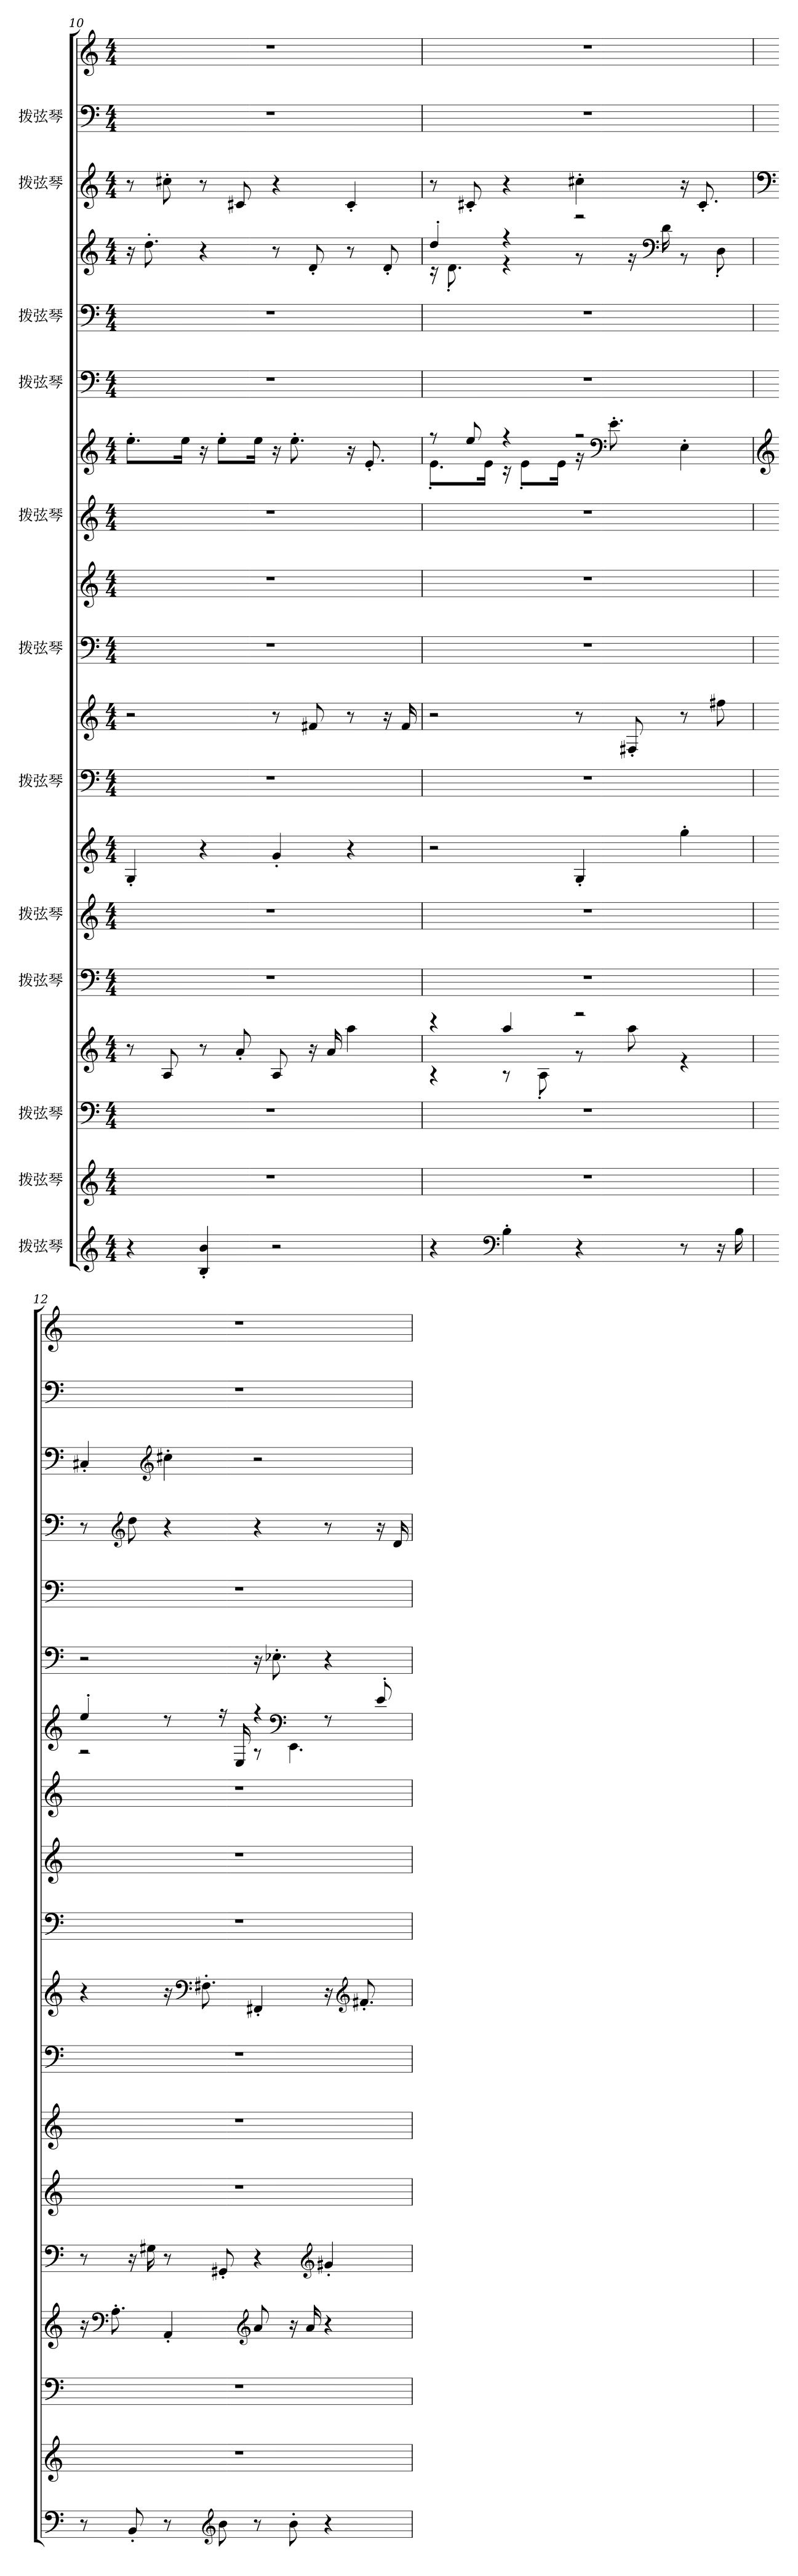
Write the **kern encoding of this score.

**kern	**kern	**kern	**kern	**kern	**kern	**kern	**kern	**kern	**kern	**kern	**kern	**kern	**kern	**kern	**kern	**kern	**kern	**kern
*part12	*part11	*part10	*part10	*part9	*part8	*part8	*part7	*part7	*part6	*part6	*part5	*part5	*part4	*part3	*part3	*part2	*part1	*part1
*staff19	*staff18	*staff17	*staff16	*staff15	*staff14	*staff13	*staff12	*staff11	*staff10	*staff9	*staff8	*staff7	*staff6	*staff5	*staff4	*staff3	*staff2	*staff1
*I"拨弦琴	*I"拨弦琴	*I"拨弦琴	*	*I"拨弦琴	*I"拨弦琴	*	*I"拨弦琴	*	*I"拨弦琴	*	*I"拨弦琴	*	*I"拨弦琴	*I"拨弦琴	*	*I"拨弦琴	*I"拨弦琴	*
*clefG2	*clefG2	*clefF4	*clefG2	*clefF4	*clefG2	*clefG2	*clefF4	*clefG2	*clefF4	*clefG2	*clefG2	*clefG2	*clefF4	*clefF4	*clefG2	*clefG2	*clefF4	*clefG2
*k[]	*k[]	*k[]	*k[]	*k[]	*k[]	*k[]	*k[]	*k[]	*k[]	*k[]	*k[]	*k[]	*k[]	*k[]	*k[]	*k[]	*k[]	*k[]
*M4/4	*M4/4	*M4/4	*M4/4	*M4/4	*M4/4	*M4/4	*M4/4	*M4/4	*M4/4	*M4/4	*M4/4	*M4/4	*M4/4	*M4/4	*M4/4	*M4/4	*M4/4	*M4/4
=10	=10	=10	=10	=10	=10	=10	=10	=10	=10	=10	=10	=10	=10	=10	=10	=10	=10	=10
4r	1r	1r	8r	1r	1r	4G'/	1r	2r	1r	1r	1r	8.ee'\L	1r	1r	16r	8r	1r	1r
.	.	.	.	.	.	.	.	.	.	.	.	.	.	.	8.dd'\	.	.	.
.	.	.	8A/	.	.	.	.	.	.	.	.	.	.	.	.	8cc#X'\	.	.
.	.	.	.	.	.	.	.	.	.	.	.	16ee\Jk	.	.	.	.	.	.
4B/' 4b/'	.	.	8r	.	.	4r	.	.	.	.	.	16r	.	.	4r	8r	.	.
.	.	.	.	.	.	.	.	.	.	.	.	8ee'\L	.	.	.	.	.	.
.	.	.	8a'/	.	.	.	.	.	.	.	.	.	.	.	.	8c#X/	.	.
.	.	.	.	.	.	.	.	.	.	.	.	16ee\Jk	.	.	.	.	.	.
2r	.	.	8A/	.	.	4g'/	.	8r	.	.	.	16r	.	.	8r	4r	.	.
.	.	.	.	.	.	.	.	.	.	.	.	8.ee'\	.	.	.	.	.	.
.	.	.	16r	.	.	.	.	8f#X/	.	.	.	.	.	.	8d'/	.	.	.
.	.	.	16a/	.	.	.	.	.	.	.	.	.	.	.	.	.	.	.
.	.	.	4aa\	.	.	4r	.	8r	.	.	.	16r	.	.	8r	4c#'/	.	.
.	.	.	.	.	.	.	.	.	.	.	.	8.e'/	.	.	.	.	.	.
.	.	.	.	.	.	.	.	16r	.	.	.	.	.	.	8d'/	.	.	.
.	.	.	.	.	.	.	.	16f#/	.	.	.	.	.	.	.	.	.	.
!!LO:PB:g=z
=11	=11	=11	=11	=11	=11	=11	=11	=11	=11	=11	=11	=11	=11	=11	=11	=11	=11	=11
*	*	*	*^	*	*	*	*	*	*	*	*	*^	*	*	*^	*	*	*
4r	1r	1r	4r	4r	1r	1r	2r	1r	2r	1r	1r	1r	8r	8.e'\L	1r	1r	4dd'/	16r	8r	1r	1r
.	.	.	.	.	.	.	.	.	.	.	.	.	.	.	.	.	.	8.d'\	.	.	.
.	.	.	.	.	.	.	.	.	.	.	.	.	8ee/	.	.	.	.	.	8c#X'/	.	.
.	.	.	.	.	.	.	.	.	.	.	.	.	.	16e\Jk	.	.	.	.	.	.	.
*clefF4	*	*	*	*	*	*	*	*	*	*	*	*	*	*	*	*	*	*	*	*	*
4B'\	.	.	4aa/	8r	.	.	.	.	.	.	.	.	4r	16r	.	.	4r	4r	4r	.	.
.	.	.	.	.	.	.	.	.	.	.	.	.	.	8e'\L	.	.	.	.	.	.	.
.	.	.	.	8A'\	.	.	.	.	.	.	.	.	.	.	.	.	.	.	.	.	.
.	.	.	.	.	.	.	.	.	.	.	.	.	.	16e\Jk	.	.	.	.	.	.	.
4r	.	.	2r	8r	.	.	4G'/	.	8r	.	.	.	2r	16r	.	.	2r	8r	4cc#X'\	.	.
*	*	*	*	*	*	*	*	*	*	*	*	*	*clefF4	*	*	*	*	*	*	*	*
.	.	.	.	.	.	.	.	.	.	.	.	.	.	8.e'\	.	.	.	.	.	.	.
.	.	.	.	8aa\	.	.	.	.	8F#X'/	.	.	.	.	.	.	.	.	16r	.	.	.
*	*	*	*	*	*	*	*	*	*	*	*	*	*	*	*	*	*clefF4	*	*	*	*
.	.	.	.	.	.	.	.	.	.	.	.	.	.	.	.	.	.	16d\	.	.	.
8r	.	.	.	4r	.	.	4gg'\	.	8r	.	.	.	.	4E'\	.	.	.	8r	16r	.	.
.	.	.	.	.	.	.	.	.	.	.	.	.	.	.	.	.	.	.	8.c#'/	.	.
16r	.	.	.	.	.	.	.	.	8ff#X\	.	.	.	.	.	.	.	.	8D'\	.	.	.
16B\	.	.	.	.	.	.	.	.	.	.	.	.	.	.	.	.	.	.	.	.	.
*	*	*	*v	*v	*	*	*	*	*	*	*	*	*	*	*	*	*v	*v	*	*	*
!!LO:PB:g=z
=12	=12	=12	=12	=12	=12	=12	=12	=12	=12	=12	=12	=12	=12	=12	=12	=12	=12	=12	=12
*	*	*	*	*	*	*	*	*	*	*	*	*clefG2	*	*	*	*	*clefF4	*	*
8r	1r	1r	16r	8r	1r	1r	1r	4r	1r	1r	1r	4ee'/	2r	2r	1r	8r	4C#X'/	1r	1r
*	*	*	*clefF4	*	*	*	*	*	*	*	*	*	*	*	*	*	*	*	*
.	.	.	8.A'\	.	.	.	.	.	.	.	.	.	.	.	.	.	.	.	.
*	*	*	*	*	*	*	*	*	*	*	*	*	*	*	*	*clefG2	*	*	*
8BB'/	.	.	.	16r	.	.	.	.	.	.	.	.	.	.	.	8dd\	.	.	.
.	.	.	.	16G#X\	.	.	.	.	.	.	.	.	.	.	.	.	.	.	.
*	*	*	*	*	*	*	*	*	*	*	*	*	*	*	*	*	*clefG2	*	*
8r	.	.	4AA'/	8r	.	.	.	16r	.	.	.	8r	.	.	.	4r	4cc#X'\	.	.
*	*	*	*	*	*	*	*	*clefF4	*	*	*	*	*	*	*	*	*	*	*
.	.	.	.	.	.	.	.	8.F#X'\	.	.	.	.	.	.	.	.	.	.	.
*clefG2	*	*	*	*	*	*	*	*	*	*	*	*	*	*	*	*	*	*	*
8b\	.	.	.	8GG#X'/	.	.	.	.	.	.	.	16r	.	.	.	.	.	.	.
.	.	.	.	.	.	.	.	.	.	.	.	16E/	.	.	.	.	.	.	.
*	*	*	*clefG2	*	*	*	*	*	*	*	*	*	*	*	*	*	*	*	*
8r	.	.	8a/	4r	.	.	.	4FF#X'/	.	.	.	4r	8r	16r	.	4r	2r	.	.
.	.	.	.	.	.	.	.	.	.	.	.	.	.	8.E-X'\	.	.	.	.	.
*	*	*	*	*	*	*	*	*	*	*	*	*clefF4	*	*	*	*	*	*	*
8b'\	.	.	16r	.	.	.	.	.	.	.	.	.	4.EE\	.	.	.	.	.	.
.	.	.	16a/	.	.	.	.	.	.	.	.	.	.	.	.	.	.	.	.
*	*	*	*	*clefG2	*	*	*	*	*	*	*	*	*	*	*	*	*	*	*
4r	.	.	4r	4g#X'/	.	.	.	16r	.	.	.	8r	.	4r	.	8r	.	.	.
*	*	*	*	*	*	*	*	*clefG2	*	*	*	*	*	*	*	*	*	*	*
.	.	.	.	.	.	.	.	8.f#X'/	.	.	.	.	.	.	.	.	.	.	.
.	.	.	.	.	.	.	.	.	.	.	.	8e'/	.	.	.	16r	.	.	.
.	.	.	.	.	.	.	.	.	.	.	.	.	.	.	.	16d/	.	.	.
*	*	*	*	*	*	*	*	*	*	*	*	*v	*v	*	*	*	*	*	*
=	=	=	=	=	=	=	=	=	=	=	=	=	=	=	=	=	=	=
*-	*-	*-	*-	*-	*-	*-	*-	*-	*-	*-	*-	*-	*-	*-	*-	*-	*-	*-
